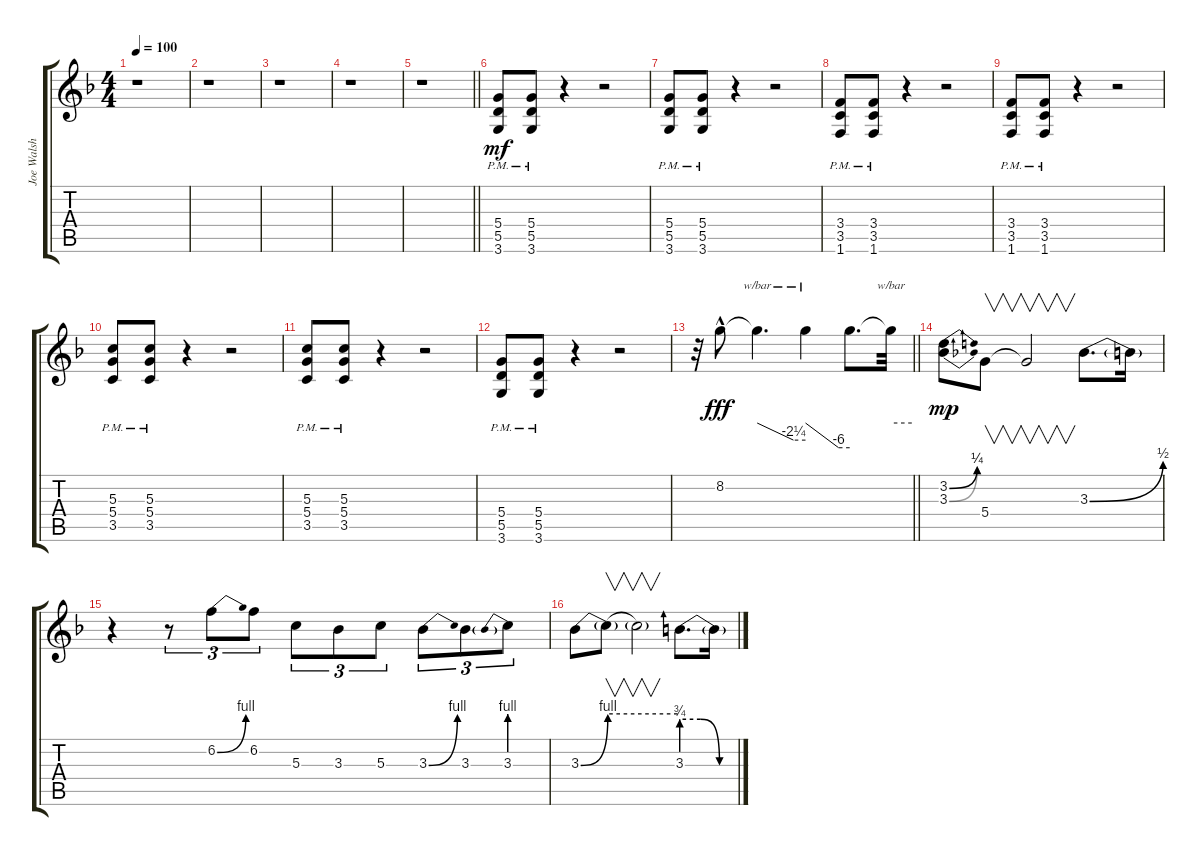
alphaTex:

\track ("Joe Walsh & Steve Lukater" "Joe Walsh ") {instrument distortionguitar}
\staff {score tabs}
\tuning (E4 B3 G3 D3 A2 E2) {hide}
\ts (4 4)
\tempo 100
\clef g2
\ks f
r.1{dy mp} |
r.1 |
r.1 |
r.1 |
\barLineRight lightlight
r.1 |
(5.4{pm} 5.5{pm} 3.6{pm}).8{dy mf} (5.4{pm} 5.5{pm} 3.6{pm}).8 r.4 r.2 |
(5.4{pm} 5.5{pm} 3.6{pm}).8 (5.4{pm} 5.5{pm} 3.6{pm}).8 r.4 r.2 |
(3.4{pm} 3.5{pm} 1.6{pm}).8 (3.4{pm} 3.5{pm} 1.6{pm}).8 r.4 r.2 |
(3.4{pm} 3.5{pm} 1.6{pm}).8 (3.4{pm} 3.5{pm} 1.6{pm}).8 r.4 r.2 |
(5.3{pm} 5.4{pm} 3.5{pm}).8 (5.3{pm} 5.4{pm} 3.5{pm}).8 r.4 r.2 |
(5.3{pm} 5.4{pm} 3.5{pm}).8 (5.3{pm} 5.4{pm} 3.5{pm}).8 r.4 r.2 |
(5.4{pm} 5.5{pm} 3.6{pm}).8 (5.4{pm} 5.5{pm} 3.6{pm}).8 r.4 r.2 |
\barLineRight lightlight
r.32 8.2{hac}.8{dy fff} 8.2{t}.4{d tbe (custom default 0 0 45 -9 60 -9)} 8.2{t}.4{tbe (custom default 0 0 45 -24 60 -24)} 8.2{t}.8{d} 8.2{t}.32{tbe (hold default 0 0 60 0)} |
(3.2{be (bend 0 0 60 1)} 3.3{be (bend 0 0 60 1)}).8{dy mp} 5.4.8{v} 5.4{t}.2{v} 3.3{be (bend 0 0 60 2)}.8{d} 3.3{t}.16 |
r.4 r.8{tu (3 2)} 6.2{be (bend 0 0 60 4)}.8{tu (3 2)} 6.2.8{tu (3 2)} 5.3.8{tu (3 2)} 3.3.8{tu (3 2)} 5.3.8{tu (3 2)} 3.3{be (bend 0 0 60 4)}.8{tu (3 2)} 3.3.8{tu (3 2)} 3.3{be (prebend 0 4 60 4)}.8{tu (3 2)} |
3.3{be (bend 0 0 60 4)}.8 3.3{be (hold 0 4 60 4) t}.8{v} 3.3{t}.2{v} 3.3{be (custom 0 3 20 3 40 0 60 0)}.8{d} 3.3{t}.16
